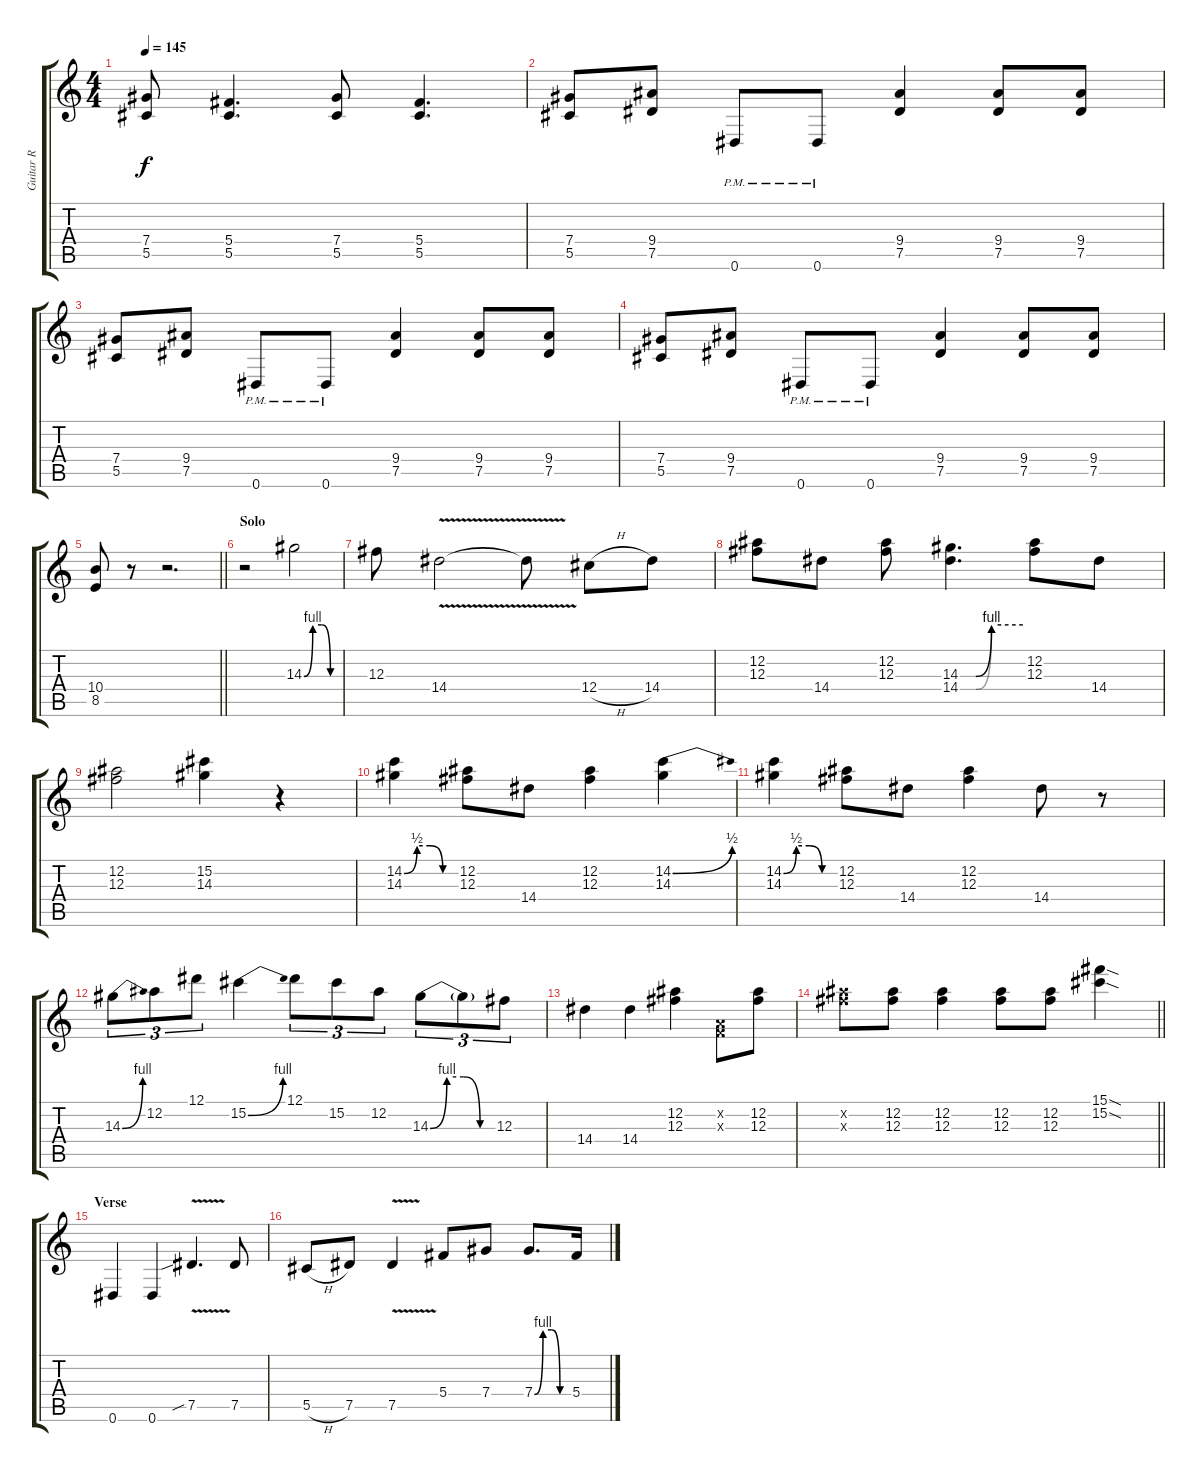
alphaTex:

\track ("Guitar R" "Guitar R") {instrument distortionguitar}
\staff {score tabs}
\tuning (Eb4 Bb3 Gb3 Db3 Ab2 Eb2) {hide}
\ts (4 4)
\tempo 145
\clef g2
\ks c
(7.4 5.5).8{dy f} (5.4 5.5).4{d} (7.4 5.5).8 (5.4 5.5).4{d} |
(7.4 5.5).8 (9.4 7.5).8 0.6{pm}.8 0.6{pm}.8 (9.4 7.5).4 (9.4 7.5).8 (9.4 7.5).8 |
(7.4 5.5).8 (9.4 7.5).8 0.6{pm}.8 0.6{pm}.8 (9.4 7.5).4 (9.4 7.5).8 (9.4 7.5).8 |
(7.4 5.5).8 (9.4 7.5).8 0.6{pm}.8 0.6{pm}.8 (9.4 7.5).4 (9.4 7.5).8 (9.4 7.5).8 |
\barLineRight lightlight
(10.4 8.5).8 r.8 r.2{d} |
\section ("" "Solo")
r.2 14.3{be (custom 0 0 15 4 30 4 45 0 60 0)}.2 |
12.3.8 14.4{v}.2 14.4{t}.8 12.4{h}.8 14.4.8 |
(12.2 12.3).8 14.4.8 (12.2 12.3).8 (14.3{be (custom 0 0 15 0 30 4 60 4)} 14.4{be (custom 0 0 15 0 30 4 60 4)}).4{d} (12.2 12.3).8 14.4.8 |
(12.2 12.3).2 (15.2 14.3).4 r.4 |
(14.2{be (custom 0 0 15 2 30 2 45 0 60 0)} 14.3).4 (12.2 12.3).8 14.4.8 (12.2 12.3).4 (14.2{be (bend 0 0 60 2)} 14.3).4 |
(14.2{be (custom 0 0 15 2 30 2 45 0 60 0)} 14.3).4 (12.2 12.3).8 14.4.8 (12.2 12.3).4 14.4.8 r.8 |
14.3{be (bend 0 0 60 4)}.8{tu (3 2)} 12.2.8{tu (3 2)} 12.1.8{tu (3 2)} 15.2{be (bend 0 0 60 4)}.4 12.1.8{tu (3 2)} 15.2.8{tu (3 2)} 12.2.8{tu (3 2)} 14.3{be (custom 0 0 15 4 30 4 45 0 60 0)}.8{tu (3 2)} 14.3{t}.8{tu (3 2)} 12.3.8{tu (3 2)} |
14.4.4 14.4.4 (12.2 12.3).4 (-1.2{x} -1.3{x}).8 (12.2 12.3).8 |
\barLineRight lightlight
(12.2{x} 12.3{x}).8 (12.2 12.3).8 (12.2 12.3).4 (12.2 12.3).8 (12.2 12.3).8 (15.1{sod} 15.2{sod}).4 |
\section ("" "Verse")
0.6.4 0.6.4 7.5{v sib}.4{d} 7.5.8 |
5.5{h}.8 7.5.8 7.5{v}.4 5.4.8 7.4.8 7.4{be (custom 0 0 15 4 30 4 45 0 60 0)}.8{d} 5.4.16
